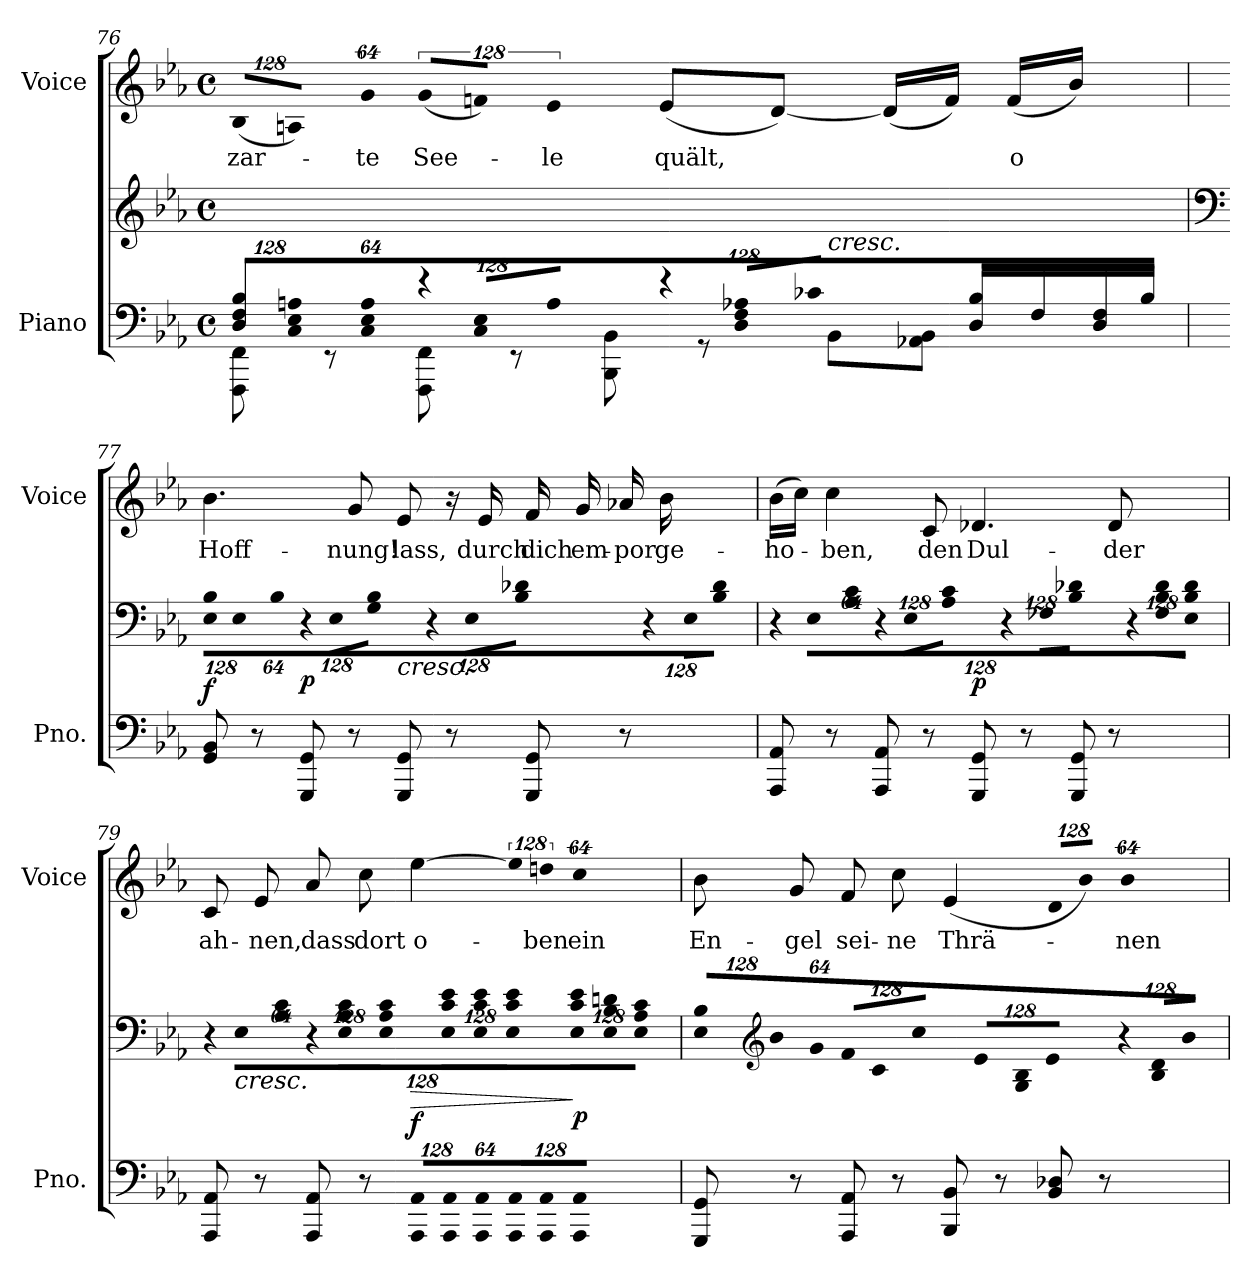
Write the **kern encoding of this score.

**kern	**kern	**dynam	**kern	**text
*part2	*part2	*part2	*part1	*part1
*staff3	*staff2	*staff2/3	*staff1	*staff1
*I"Piano	*	*	*I"Voice	*
*I'Pno.	*	*	*I'Voice	*
!!LO:LB:g=z
*clefF4	*clefG2	*	*clefG2	*
*k[b-e-a-]	*k[b-e-a-]	*	*k[b-e-a-]	*
*E-:	*E-:	*	*E-:	*
*M4/4	*M4/4	*	*M4/4	*
*met(c)	*met(c)	*	*met(c)	*
*Xbrackettup	*	*	*	*
=76	=76	=76	=76	=76
!LO:N:vis=8	!	!	!LO:N:vis=8	!
*^	*	*	*	*
!	!	!	!	!	!LO:LY:b:color=#000000
1024%85Di/ 1024%85Fi 1024%85B-iL	8FFFi\ 8FFi	1ryy	.	(1024%85B-i/L	zar-
!LO:N:vis=8	!	!	!	!LO:N:vis=8	!
1024%85Ci/ 1024%85E-i 1024%85Ani	.	.	.	1024%85Ani/J)	.
.	8r	.	.	.	.
!LO:N:vis=8	!	!	!	!LO:N:vis=8	!
!	!	!	!	!	!LO:LY:b:color=#000000
512%43Ci/ 512%43E-i 512%43AiJ	.	.	.	512%43gi/	-te
!LO:N:vis=8	!	!	!	!LO:N:vis=8	!
!	!	!	!	!	!LO:LY:b:color=#000000
1024%85r	8FFFi\ 8FFi	.	.	(1024%85gi/L	See-
!LO:N:vis=8	!	!	!	!LO:N:vis=8	!
1024%85Ci/ 1024%85E-iL	.	.	.	1024%85fni/J)	.
.	8r	.	.	.	.
!LO:N:vis=8	!	!	!	!LO:N:vis=8	!
!	!	!	!	!	!LO:LY:b:color=#000000
512%43Ai/J	.	.	.	512%43e-i/	-le
!LO:N:vis=8	!	!	!	!	!
!	!	!	!	!	!LO:LY:b:color=#000000
1024%85r	8BBB-i\ 8BB-i	.	.	(8e-i/L	quält,
!LO:N:vis=8	!	!	!	!	!
1024%85Di/ 1024%85Fi 1024%85A-XiL	.	.	.	.	.
.	8r	.	.	[<8di/J)	.
!LO:N:vis=8	!	!	!	!	!
512%43c-Xi\J	.	.	.	.	.
!LO:TX:a:i:t=cresc.	!	!	!	!	!
16Di/ 16B-iLL	8BB-i\L	.	.	(16di/LL]	.
16Fi/	.	.	.	16fi/JJ)	.
!	!	!	!	!	!LO:LY:b:color=#000000
16Di/ 16Fi	8AA-Xi\ 8BB-iJ	.	.	(16fi/LL	o
16B-i/JJ	.	.	.	16b-i/JJ)	.
*v	*v	*	*	*	*
=77	=77	=77	=77	=77
*	*clefF4	*	*	*
*	*Xbrackettup	*	*	*
!	!LO:N:vis=8	!	!	!
!	!	!	!	!LO:LY:b:color=#000000
8GGi/ 8BB-i	1024%85E-i\ 1024%85B-iL	f	4.b-i\	Hoff-
!	!LO:N:vis=8	!	!	!
.	1024%85E-i\	.	.	.
8r	.	.	.	.
!	!LO:N:vis=8	!	!	!
.	512%43B-i\J	.	.	.
!	!LO:N:vis=8	!	!	!
8GGGi/ 8GGi	1024%85r	p	.	.
!	!LO:N:vis=8	!	!	!
.	1024%85E-i\L	.	.	.
!	!	!	!	!LO:LY:b:color=#000000
8r	.	.	8gi/	-nung!
!	!LO:N:vis=8	!	!	!
.	512%43Gi\ 512%43B-iJ	.	.	.
!	!LO:N:vis=8	!	!	!
!	!LO:TX:b:i:t=cresc.	!	!	!
!	!	!	!	!LO:LY:b:color=#000000
8GGGi/ 8GGi	1024%85r	.	8e-i/	lass,
!	!LO:N:vis=8	!	!	!
.	1024%85E-i\L	.	.	.
8r	.	.	16r	.
!	!LO:N:vis=8	!	!	!
.	512%43B-i\ 512%43d-XiJ	.	.	.
!	!	!	!	!LO:LY:b:color=#000000
.	.	.	16e-i/	durch
!	!LO:N:vis=8	!	!	!
!	!	!	!	!LO:LY:b:color=#000000
8GGGi/ 8GGi	1024%85r	.	16fi/	dich
!	!	!	!	!LO:LY:b:color=#000000
.	.	.	16gi/	em-
!	!LO:N:vis=8	!	!	!
.	1024%85E-i\L	.	.	.
!	!	!	!	!LO:LY:b:color=#000000
8r	.	.	16a-Xi/	-por
!	!LO:N:vis=8	!	!	!
.	512%43B-i\ 512%43d-iJ	.	.	.
!	!	!	!	!LO:LY:b:color=#000000
.	.	.	16b-i\	ge-
=78	=78	=78	=78	=78
!	!LO:N:vis=8	!	!	!
!	!	!	!	!LO:LY:b:color=#000000
8AAA-i/ 8AA-i	1024%85r	.	(16b-i\LL	-ho-
.	.	.	16cci\JJ)	.
!	!LO:N:vis=8	!	!	!
.	1024%85E-i\L	.	.	.
!	!	!	!	!LO:LY:b:color=#000000
8r	.	.	4cci\	-ben,
!	!LO:N:vis=8	!	!	!
.	512%43A-i\ 512%43ciJ	.	.	.
!	!LO:N:vis=8	!	!	!
8AAA-i/ 8AA-i	1024%85r	.	.	.
!	!LO:N:vis=8	!	!	!
.	1024%85E-i\L	.	.	.
!	!	!	!	!LO:LY:b:color=#000000
8r	.	.	8ci/	den
!	!LO:N:vis=8	!	!	!
.	512%43A-i\ 512%43ciJ	.	.	.
!	!LO:N:vis=8	!	!	!
!	!	!	!	!LO:LY:b:color=#000000
8GGGi/ 8GGi	1024%85r	p	4.d-Xi/	Dul-
!	!LO:N:vis=8	!	!	!
.	1024%85F-Xi\L	.	.	.
8r	.	.	.	.
!	!LO:N:vis=8	!	!	!
.	512%43B-i\ 512%43d-XiJ	.	.	.
!	!LO:N:vis=8	!	!	!
8GGGi/ 8GGi	1024%85r	.	.	.
!	!LO:N:vis=8	!	!	!
.	1024%85F-i\ 1024%85B-i 1024%85d-iL	.	.	.
!	!	!	!	!LO:LY:b:color=#000000
8r	.	.	8d-i/	-der
!	!LO:N:vis=8	!	!	!
.	512%43E-i\ 512%43B-i 512%43d-iJ	.	.	.
!!LO:LB:g=z
=79	=79	=79	=79	=79
!	!LO:N:vis=8	!	!	!
!	!	!	!	!LO:LY:b:color=#000000
8AAA-i/ 8AA-i	1024%85r	.	8ci/	ah-
!	!LO:TX:b:i:t=cresc.	!	!	!
!	!LO:N:vis=8	!	!	!
.	1024%85E-i\L	.	.	.
!	!	!	!	!LO:LY:b:color=#000000
8r	.	.	8e-i/	-nen,
!	!LO:N:vis=8	!	!	!
.	512%43A-i\ 512%43ciJ	.	.	.
!	!LO:N:vis=8	!	!	!
!	!	!	!	!LO:LY:b:color=#000000
8AAA-i/ 8AA-i	1024%85r	.	8a-i/	dass
!	!LO:N:vis=8	!	!	!
.	1024%85E-i\ 1024%85A-i 1024%85ciL	.	.	.
!	!	!	!	!LO:LY:b:color=#000000
8r	.	.	8cci\	dort
!	!LO:N:vis=8	!	!	!
.	512%43E-i\ 512%43A-i 512%43ciJ	.	.	.
!LO:N:vis=8	!LO:N:vis=8	!LO:HP:b	!	!
!	!	!	!	!LO:LY:b:color=#000000
1024%85AAA-i/ 1024%85AA-iL	1024%85E-i\ 1024%85ci 1024%85e-iL	> f	[>4ee-i\	o-
!LO:N:vis=8	!LO:N:vis=8	!	!	!
1024%85AAA-i/ 1024%85AA-i	1024%85E-i\ 1024%85ci 1024%85e-i	.	.	.
!LO:N:vis=8	!LO:N:vis=8	!	!	!
512%43AAA-i/ 512%43AA-iJ	512%43E-i\ 512%43ci 512%43e-iJ	.	.	.
!LO:N:vis=8	!LO:N:vis=8	!	!LO:N:vis=8	!
1024%85AAA-i/ 1024%85AA-iL	1024%85E-i\ 1024%85ci 1024%85e-iL	.	1024%85ee-i\]	.
!LO:N:vis=8	!LO:N:vis=8	!	!LO:N:vis=8	!
!	!	!	!	!LO:LY:b:color=#000000
1024%85AAA-i/ 1024%85AA-i	1024%85E-i\ 1024%85B-i 1024%85dni	.	1024%85ddni\	-ben
!LO:N:vis=8	!LO:N:vis=8	!	!LO:N:vis=8	!
!	!	!	!	!LO:LY:b:color=#000000
512%43AAA-i/ 512%43AA-iJ	512%43E-i\ 512%43A-i 512%43ciJ	] p	512%43cci\	ein
=80	=80	=80	=80	=80
!	!LO:N:vis=8	!	!	!
!	!	!	!	!LO:LY:b:color=#000000
8GGGi/ 8GGi	1024%85E-i\ 1024%85B-iL	.	8b-i\	En-
*	*clefG2	*	*	*
!	!LO:N:vis=8	!	!	!
.	1024%85b-i\	.	.	.
!	!	!	!	!LO:LY:b:color=#000000
8r	.	.	8gi/	-gel
!	!LO:N:vis=8	!	!	!
.	512%43gi\J	.	.	.
!	!LO:N:vis=8	!	!	!
!	!	!	!	!LO:LY:b:color=#000000
8AAA-i/ 8AA-i	1024%85fi/L	.	8fi/	sei-
!	!LO:N:vis=8	!	!	!
.	1024%85ci/	.	.	.
!	!	!	!	!LO:LY:b:color=#000000
8r	.	.	8cci\	-ne
!	!LO:N:vis=8	!	!	!
.	512%43cci/J	.	.	.
!	!LO:N:vis=8	!	!	!
!	!	!	!	!LO:LY:b:color=#000000
8BBB-i/ 8BB-i	1024%85e-i/L	.	(4e-i/	Thrä-
!	!LO:N:vis=8	!	!	!
.	1024%85Gi/ 1024%85B-i	.	.	.
8r	.	.	.	.
!	!LO:N:vis=8	!	!	!
.	512%43e-i/J	.	.	.
!	!LO:N:vis=8	!	!LO:N:vis=8	!
8BB-i/ 8D-Xi	1024%85r	.	1024%85di/L	.
!	!LO:N:vis=8	!	!LO:N:vis=8	!
.	1024%85B-i/ 1024%85diL	.	1024%85b-i/J)	.
8r	.	.	.	.
!	!LO:N:vis=8	!	!LO:N:vis=8	!
!	!	!	!	!LO:LY:b:color=#000000
.	512%43b-i/J	.	512%43b-i\	-nen
=	=	=	=	=
*-	*-	*-	*-	*-
